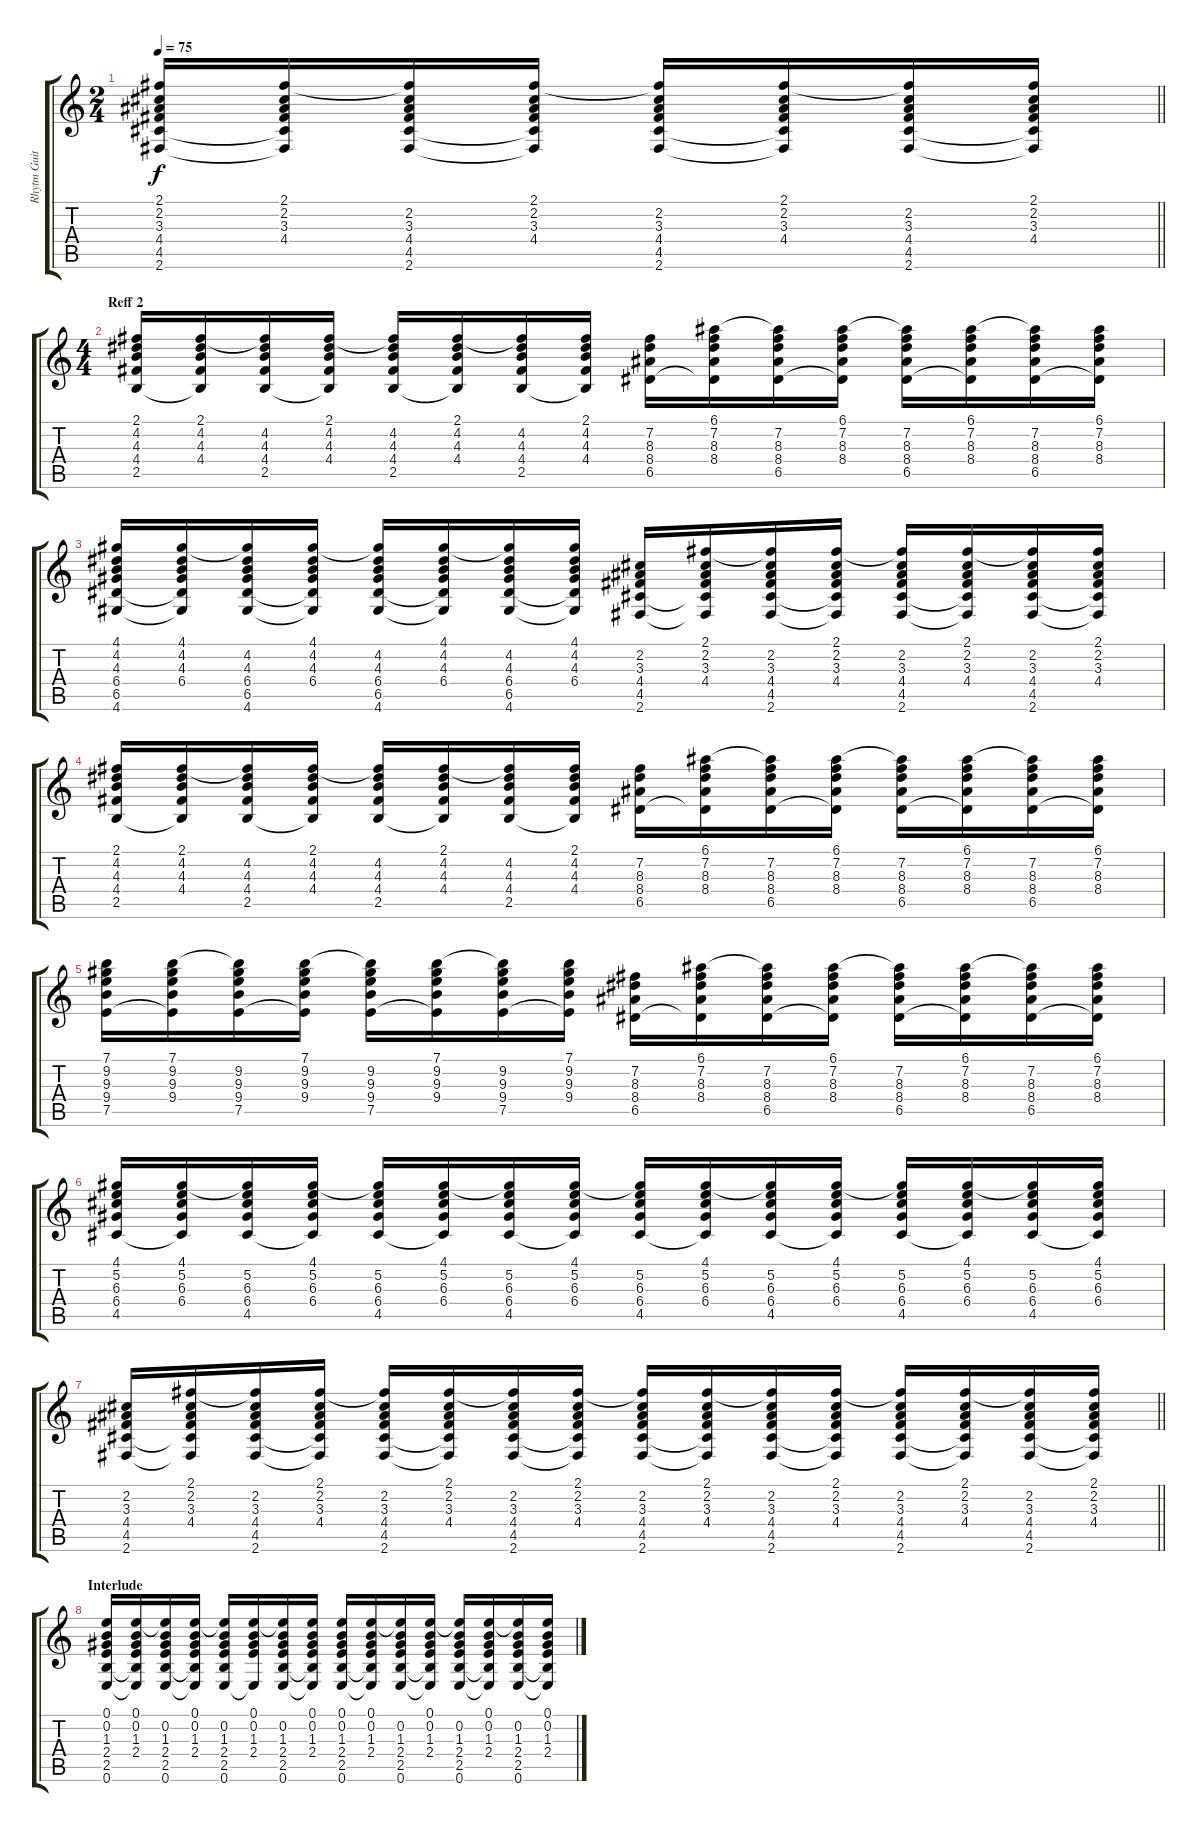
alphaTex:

\track ("Rhytm Guitar 1 - Uki" "Rhytm Guit") {instrument acousticguitarnylon}
\staff {score tabs}
\tuning (E4 B3 G3 D3 A2 E2) {hide}
\ts (2 4)
\tempo 75
\clef g2
\barLineRight lightlight
\ks c
(2.1{t} 2.2 3.3 4.4 4.5 2.6).16{dy f} (2.1 2.2 3.3 4.4 4.5{t} 2.6{t}).16 (2.1{t} 2.2 3.3 4.4 4.5 2.6).16 (2.1 2.2 3.3 4.4 4.5{t} 2.6{t}).16 (2.1{t} 2.2 3.3 4.4 4.5 2.6).16 (2.1 2.2 3.3 4.4 4.5{t} 2.6{t}).16 (2.1{t} 2.2 3.3 4.4 4.5 2.6).16 (2.1 2.2 3.3 4.4 4.5{t} 2.6{t}).16 |
\ts (4 4)
\section ("" "Reff 2")
(2.1 4.2 4.3 4.4 2.5).16 (2.1 4.2 4.3 4.4 2.5{t}).16 (2.1{t} 4.2 4.3 4.4 2.5).16 (2.1 4.2 4.3 4.4 2.5{t}).16 (2.1{t} 4.2 4.3 4.4 2.5).16 (2.1 4.2 4.3 4.4 2.5{t}).16 (2.1{t} 4.2 4.3 4.4 2.5).16 (2.1 4.2 4.3 4.4 2.5{t}).16 (7.2 8.3 8.4 6.5).16 (6.1 7.2 8.3 8.4 6.5{t}).16 (6.1{t} 7.2 8.3 8.4 6.5).16 (6.1 7.2 8.3 8.4 6.5{t}).16 (6.1{t} 7.2 8.3 8.4 6.5).16 (6.1 7.2 8.3 8.4 6.5{t}).16 (6.1{t} 7.2 8.3 8.4 6.5).16 (6.1 7.2 8.3 8.4 6.5{t}).16 |
(4.1 4.2 4.3 6.4 6.5 4.6).16 (4.1 4.2 4.3 6.4 6.5{t} 4.6{t}).16 (4.1{t} 4.2 4.3 6.4 6.5 4.6).16 (4.1 4.2 4.3 6.4 6.5{t} 4.6{t}).16 (4.1{t} 4.2 4.3 6.4 6.5 4.6).16 (4.1 4.2 4.3 6.4 6.5{t} 4.6{t}).16 (4.1{t} 4.2 4.3 6.4 6.5 4.6).16 (4.1 4.2 4.3 6.4 6.5{t} 4.6{t}).16 (2.2 3.3 4.4 4.5 2.6).16 (2.1 2.2 3.3 4.4 4.5{t} 2.6{t}).16 (2.1{t} 2.2 3.3 4.4 4.5 2.6).16 (2.1 2.2 3.3 4.4 4.5{t} 2.6{t}).16 (2.1{t} 2.2 3.3 4.4 4.5 2.6).16 (2.1 2.2 3.3 4.4 4.5{t} 2.6{t}).16 (2.1{t} 2.2 3.3 4.4 4.5 2.6).16 (2.1 2.2 3.3 4.4 4.5{t} 2.6{t}).16 |
(2.1 4.2 4.3 4.4 2.5).16 (2.1 4.2 4.3 4.4 2.5{t}).16 (2.1{t} 4.2 4.3 4.4 2.5).16 (2.1 4.2 4.3 4.4 2.5{t}).16 (2.1{t} 4.2 4.3 4.4 2.5).16 (2.1 4.2 4.3 4.4 2.5{t}).16 (2.1{t} 4.2 4.3 4.4 2.5).16 (2.1 4.2 4.3 4.4 2.5{t}).16 (7.2 8.3 8.4 6.5).16 (6.1 7.2 8.3 8.4 6.5{t}).16 (6.1{t} 7.2 8.3 8.4 6.5).16 (6.1 7.2 8.3 8.4 6.5{t}).16 (6.1{t} 7.2 8.3 8.4 6.5).16 (6.1 7.2 8.3 8.4 6.5{t}).16 (6.1{t} 7.2 8.3 8.4 6.5).16 (6.1 7.2 8.3 8.4 6.5{t}).16 |
(7.1 9.2 9.3 9.4 7.5).16 (7.1 9.2 9.3 9.4 7.5{t}).16 (7.1{t} 9.2 9.3 9.4 7.5).16 (7.1 9.2 9.3 9.4 7.5{t}).16 (7.1{t} 9.2 9.3 9.4 7.5).16 (7.1 9.2 9.3 9.4 7.5{t}).16 (7.1{t} 9.2 9.3 9.4 7.5).16 (7.1 9.2 9.3 9.4 7.5{t}).16 (7.2 8.3 8.4 6.5).16 (6.1 7.2 8.3 8.4 6.5{t}).16 (6.1{t} 7.2 8.3 8.4 6.5).16 (6.1 7.2 8.3 8.4 6.5{t}).16 (6.1{t} 7.2 8.3 8.4 6.5).16 (6.1 7.2 8.3 8.4 6.5{t}).16 (6.1{t} 7.2 8.3 8.4 6.5).16 (6.1 7.2 8.3 8.4 6.5{t}).16 |
(4.1 5.2 6.3 6.4 4.5).16 (4.1 5.2 6.3 6.4 4.5{t}).16 (4.1{t} 5.2 6.3 6.4 4.5).16 (4.1 5.2 6.3 6.4 4.5{t}).16 (4.1{t} 5.2 6.3 6.4 4.5).16 (4.1 5.2 6.3 6.4 4.5{t}).16 (4.1{t} 5.2 6.3 6.4 4.5).16 (4.1 5.2 6.3 6.4 4.5{t}).16 (4.1{t} 5.2 6.3 6.4 4.5).16 (4.1 5.2 6.3 6.4 4.5{t}).16 (4.1{t} 5.2 6.3 6.4 4.5).16 (4.1 5.2 6.3 6.4 4.5{t}).16 (4.1{t} 5.2 6.3 6.4 4.5).16 (4.1 5.2 6.3 6.4 4.5{t}).16 (4.1{t} 5.2 6.3 6.4 4.5).16 (4.1 5.2 6.3 6.4 4.5{t}).16 |
\barLineRight lightlight
(2.2 3.3 4.4 4.5 2.6).16 (2.1 2.2 3.3 4.4 4.5{t} 2.6{t}).16 (2.1{t} 2.2 3.3 4.4 4.5 2.6).16 (2.1 2.2 3.3 4.4 4.5{t} 2.6{t}).16 (2.1{t} 2.2 3.3 4.4 4.5 2.6).16 (2.1 2.2 3.3 4.4 4.5{t} 2.6{t}).16 (2.1{t} 2.2 3.3 4.4 4.5 2.6).16 (2.1 2.2 3.3 4.4 4.5{t} 2.6{t}).16 (2.1{t} 2.2 3.3 4.4 4.5 2.6).16 (2.1 2.2 3.3 4.4 4.5{t} 2.6{t}).16 (2.1{t} 2.2 3.3 4.4 4.5 2.6).16 (2.1 2.2 3.3 4.4 4.5{t} 2.6{t}).16 (2.1{t} 2.2 3.3 4.4 4.5 2.6).16 (2.1 2.2 3.3 4.4 4.5{t} 2.6{t}).16 (2.1{t} 2.2 3.3 4.4 4.5 2.6).16 (2.1 2.2 3.3 4.4 4.5{t} 2.6{t}).16 |
\section ("" "Interlude")
(0.1 0.2 1.3 2.4 2.5 0.6).16 (0.1 0.2 1.3 2.4 2.5{t} 0.6{t}).16 (0.1{t} 0.2 1.3 2.4 2.5 0.6).16 (0.1 0.2 1.3 2.4 2.5{t} 0.6{t}).16 (0.1{t} 0.2 1.3 2.4 2.5 0.6).16 (0.1 0.2 1.3 2.4 0.6{t}).16 (0.1{t} 0.2 1.3 2.4 2.5 0.6).16 (0.1 0.2 1.3 2.4 2.5{t} 0.6{t}).16 (0.1 0.2 1.3 2.4 2.5 0.6).16 (0.1 0.2 1.3 2.4 2.5{t} 0.6{t}).16 (0.1{t} 0.2 1.3 2.4 2.5 0.6).16 (0.1 0.2 1.3 2.4 2.5{t} 0.6{t}).16 (0.1{t} 0.2 1.3 2.4 2.5 0.6).16 (0.1 0.2 1.3 2.4 2.5{t} 0.6{t}).16 (0.1{t} 0.2 1.3 2.4 2.5 0.6).16 (0.1 0.2 1.3 2.4 2.5{t} 0.6{t}).16
